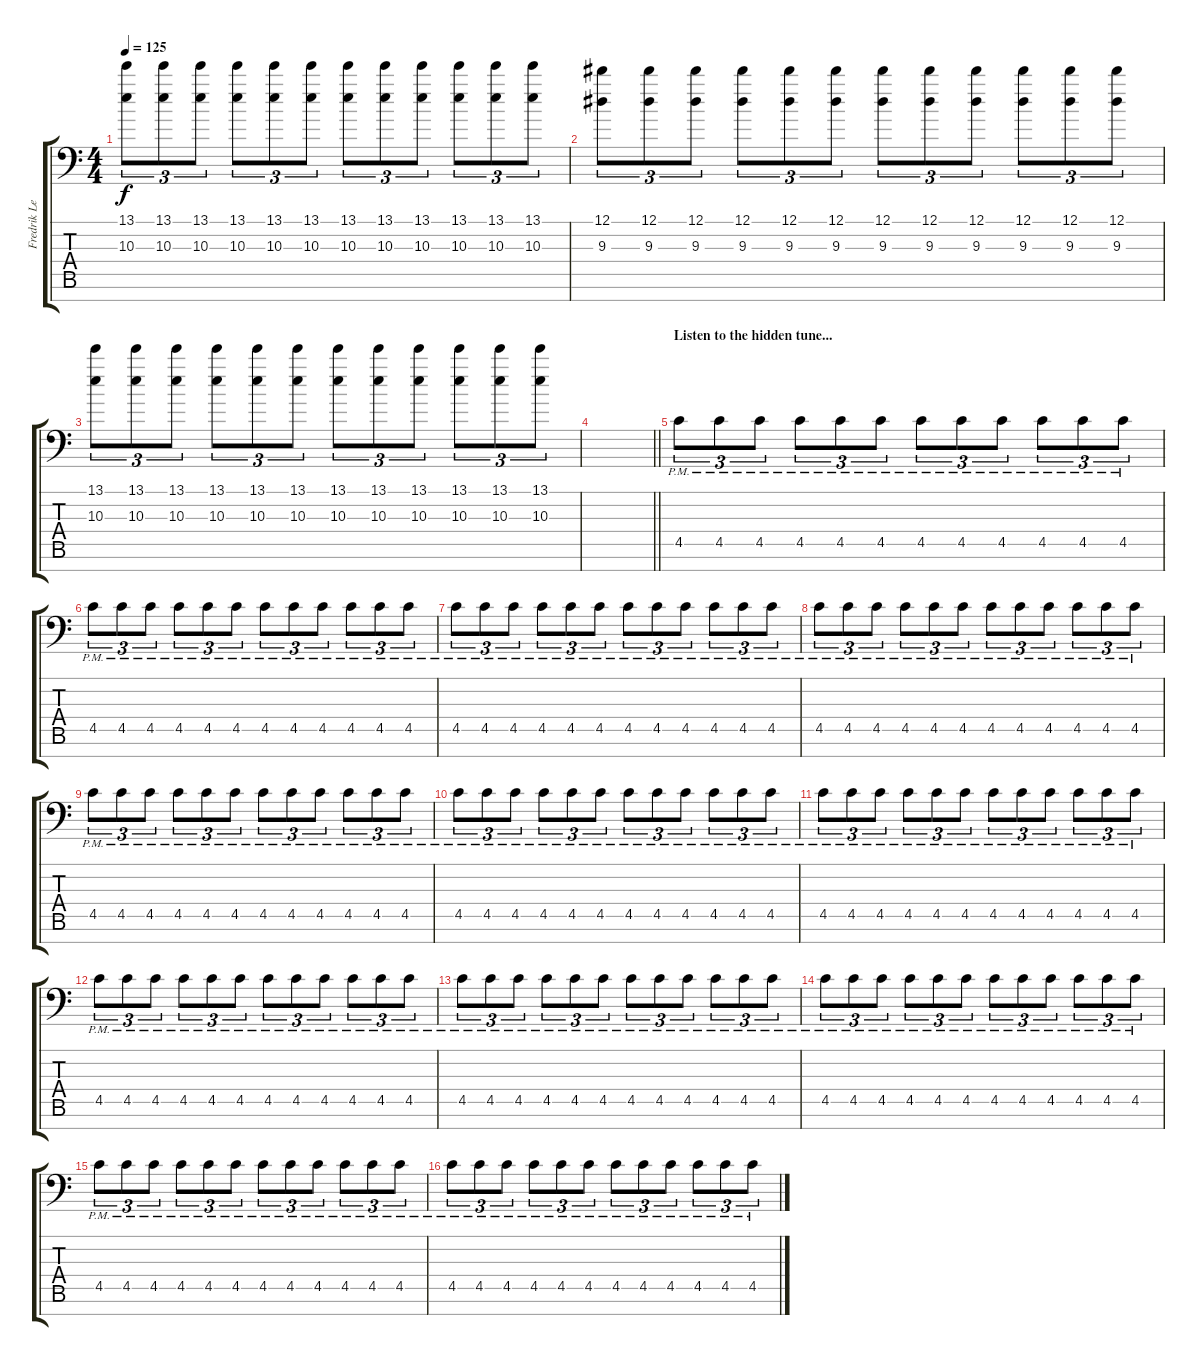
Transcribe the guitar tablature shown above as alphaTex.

\track ("Fredrik Lead" "Fredrik Le") {instrument electricguitarmuted}
\staff {score tabs}
\tuning (Eb4 Bb3 Gb3 Db3 Ab2 Eb2 Bb1) {hide}
\ts (4 4)
\tempo 125
\clef f4
\ks c
(13.1 10.3).8{tu (3 2) dy f} (13.1 10.3).8{tu (3 2)} (13.1 10.3).8{tu (3 2)} (13.1 10.3).8{tu (3 2)} (13.1 10.3).8{tu (3 2)} (13.1 10.3).8{tu (3 2)} (13.1 10.3).8{tu (3 2)} (13.1 10.3).8{tu (3 2)} (13.1 10.3).8{tu (3 2)} (13.1 10.3).8{tu (3 2)} (13.1 10.3).8{tu (3 2)} (13.1 10.3).8{tu (3 2)} |
(12.1 9.3).8{tu (3 2)} (12.1 9.3).8{tu (3 2)} (12.1 9.3).8{tu (3 2)} (12.1 9.3).8{tu (3 2)} (12.1 9.3).8{tu (3 2)} (12.1 9.3).8{tu (3 2)} (12.1 9.3).8{tu (3 2)} (12.1 9.3).8{tu (3 2)} (12.1 9.3).8{tu (3 2)} (12.1 9.3).8{tu (3 2)} (12.1 9.3).8{tu (3 2)} (12.1 9.3).8{tu (3 2)} |
(13.1 10.3).8{tu (3 2)} (13.1 10.3).8{tu (3 2)} (13.1 10.3).8{tu (3 2)} (13.1 10.3).8{tu (3 2)} (13.1 10.3).8{tu (3 2)} (13.1 10.3).8{tu (3 2)} (13.1 10.3).8{tu (3 2)} (13.1 10.3).8{tu (3 2)} (13.1 10.3).8{tu (3 2)} (13.1 10.3).8{tu (3 2)} (13.1 10.3).8{tu (3 2)} (13.1 10.3).8{tu (3 2)} |
\barLineRight lightlight
|
\section ("" "Listen to the hidden tune...")
4.5{pm}.8{tu (3 2)} 4.5{pm}.8{tu (3 2)} 4.5{pm}.8{tu (3 2)} 4.5{pm}.8{tu (3 2)} 4.5{pm}.8{tu (3 2)} 4.5{pm}.8{tu (3 2)} 4.5{pm}.8{tu (3 2)} 4.5{pm}.8{tu (3 2)} 4.5{pm}.8{tu (3 2)} 4.5{pm}.8{tu (3 2)} 4.5{pm}.8{tu (3 2)} 4.5{pm}.8{tu (3 2)} |
4.5{pm}.8{tu (3 2)} 4.5{pm}.8{tu (3 2)} 4.5{pm}.8{tu (3 2)} 4.5{pm}.8{tu (3 2)} 4.5{pm}.8{tu (3 2)} 4.5{pm}.8{tu (3 2)} 4.5{pm}.8{tu (3 2)} 4.5{pm}.8{tu (3 2)} 4.5{pm}.8{tu (3 2)} 4.5{pm}.8{tu (3 2)} 4.5{pm}.8{tu (3 2)} 4.5{pm}.8{tu (3 2)} |
4.5{pm}.8{tu (3 2)} 4.5{pm}.8{tu (3 2)} 4.5{pm}.8{tu (3 2)} 4.5{pm}.8{tu (3 2)} 4.5{pm}.8{tu (3 2)} 4.5{pm}.8{tu (3 2)} 4.5{pm}.8{tu (3 2)} 4.5{pm}.8{tu (3 2)} 4.5{pm}.8{tu (3 2)} 4.5{pm}.8{tu (3 2)} 4.5{pm}.8{tu (3 2)} 4.5{pm}.8{tu (3 2)} |
4.5{pm}.8{tu (3 2)} 4.5{pm}.8{tu (3 2)} 4.5{pm}.8{tu (3 2)} 4.5{pm}.8{tu (3 2)} 4.5{pm}.8{tu (3 2)} 4.5{pm}.8{tu (3 2)} 4.5{pm}.8{tu (3 2)} 4.5{pm}.8{tu (3 2)} 4.5{pm}.8{tu (3 2)} 4.5{pm}.8{tu (3 2)} 4.5{pm}.8{tu (3 2)} 4.5{pm}.8{tu (3 2)} |
4.5{pm}.8{tu (3 2)} 4.5{pm}.8{tu (3 2)} 4.5{pm}.8{tu (3 2)} 4.5{pm}.8{tu (3 2)} 4.5{pm}.8{tu (3 2)} 4.5{pm}.8{tu (3 2)} 4.5{pm}.8{tu (3 2)} 4.5{pm}.8{tu (3 2)} 4.5{pm}.8{tu (3 2)} 4.5{pm}.8{tu (3 2)} 4.5{pm}.8{tu (3 2)} 4.5{pm}.8{tu (3 2)} |
4.5{pm}.8{tu (3 2)} 4.5{pm}.8{tu (3 2)} 4.5{pm}.8{tu (3 2)} 4.5{pm}.8{tu (3 2)} 4.5{pm}.8{tu (3 2)} 4.5{pm}.8{tu (3 2)} 4.5{pm}.8{tu (3 2)} 4.5{pm}.8{tu (3 2)} 4.5{pm}.8{tu (3 2)} 4.5{pm}.8{tu (3 2)} 4.5{pm}.8{tu (3 2)} 4.5{pm}.8{tu (3 2)} |
4.5{pm}.8{tu (3 2)} 4.5{pm}.8{tu (3 2)} 4.5{pm}.8{tu (3 2)} 4.5{pm}.8{tu (3 2)} 4.5{pm}.8{tu (3 2)} 4.5{pm}.8{tu (3 2)} 4.5{pm}.8{tu (3 2)} 4.5{pm}.8{tu (3 2)} 4.5{pm}.8{tu (3 2)} 4.5{pm}.8{tu (3 2)} 4.5{pm}.8{tu (3 2)} 4.5{pm}.8{tu (3 2)} |
4.5{pm}.8{tu (3 2)} 4.5{pm}.8{tu (3 2)} 4.5{pm}.8{tu (3 2)} 4.5{pm}.8{tu (3 2)} 4.5{pm}.8{tu (3 2)} 4.5{pm}.8{tu (3 2)} 4.5{pm}.8{tu (3 2)} 4.5{pm}.8{tu (3 2)} 4.5{pm}.8{tu (3 2)} 4.5{pm}.8{tu (3 2)} 4.5{pm}.8{tu (3 2)} 4.5{pm}.8{tu (3 2)} |
4.5{pm}.8{tu (3 2)} 4.5{pm}.8{tu (3 2)} 4.5{pm}.8{tu (3 2)} 4.5{pm}.8{tu (3 2)} 4.5{pm}.8{tu (3 2)} 4.5{pm}.8{tu (3 2)} 4.5{pm}.8{tu (3 2)} 4.5{pm}.8{tu (3 2)} 4.5{pm}.8{tu (3 2)} 4.5{pm}.8{tu (3 2)} 4.5{pm}.8{tu (3 2)} 4.5{pm}.8{tu (3 2)} |
4.5{pm}.8{tu (3 2)} 4.5{pm}.8{tu (3 2)} 4.5{pm}.8{tu (3 2)} 4.5{pm}.8{tu (3 2)} 4.5{pm}.8{tu (3 2)} 4.5{pm}.8{tu (3 2)} 4.5{pm}.8{tu (3 2)} 4.5{pm}.8{tu (3 2)} 4.5{pm}.8{tu (3 2)} 4.5{pm}.8{tu (3 2)} 4.5{pm}.8{tu (3 2)} 4.5{pm}.8{tu (3 2)} |
4.5{pm}.8{tu (3 2)} 4.5{pm}.8{tu (3 2)} 4.5{pm}.8{tu (3 2)} 4.5{pm}.8{tu (3 2)} 4.5{pm}.8{tu (3 2)} 4.5{pm}.8{tu (3 2)} 4.5{pm}.8{tu (3 2)} 4.5{pm}.8{tu (3 2)} 4.5{pm}.8{tu (3 2)} 4.5{pm}.8{tu (3 2)} 4.5{pm}.8{tu (3 2)} 4.5{pm}.8{tu (3 2)} |
4.5{pm}.8{tu (3 2)} 4.5{pm}.8{tu (3 2)} 4.5{pm}.8{tu (3 2)} 4.5{pm}.8{tu (3 2)} 4.5{pm}.8{tu (3 2)} 4.5{pm}.8{tu (3 2)} 4.5{pm}.8{tu (3 2)} 4.5{pm}.8{tu (3 2)} 4.5{pm}.8{tu (3 2)} 4.5{pm}.8{tu (3 2)} 4.5{pm}.8{tu (3 2)} 4.5{pm}.8{tu (3 2)}
